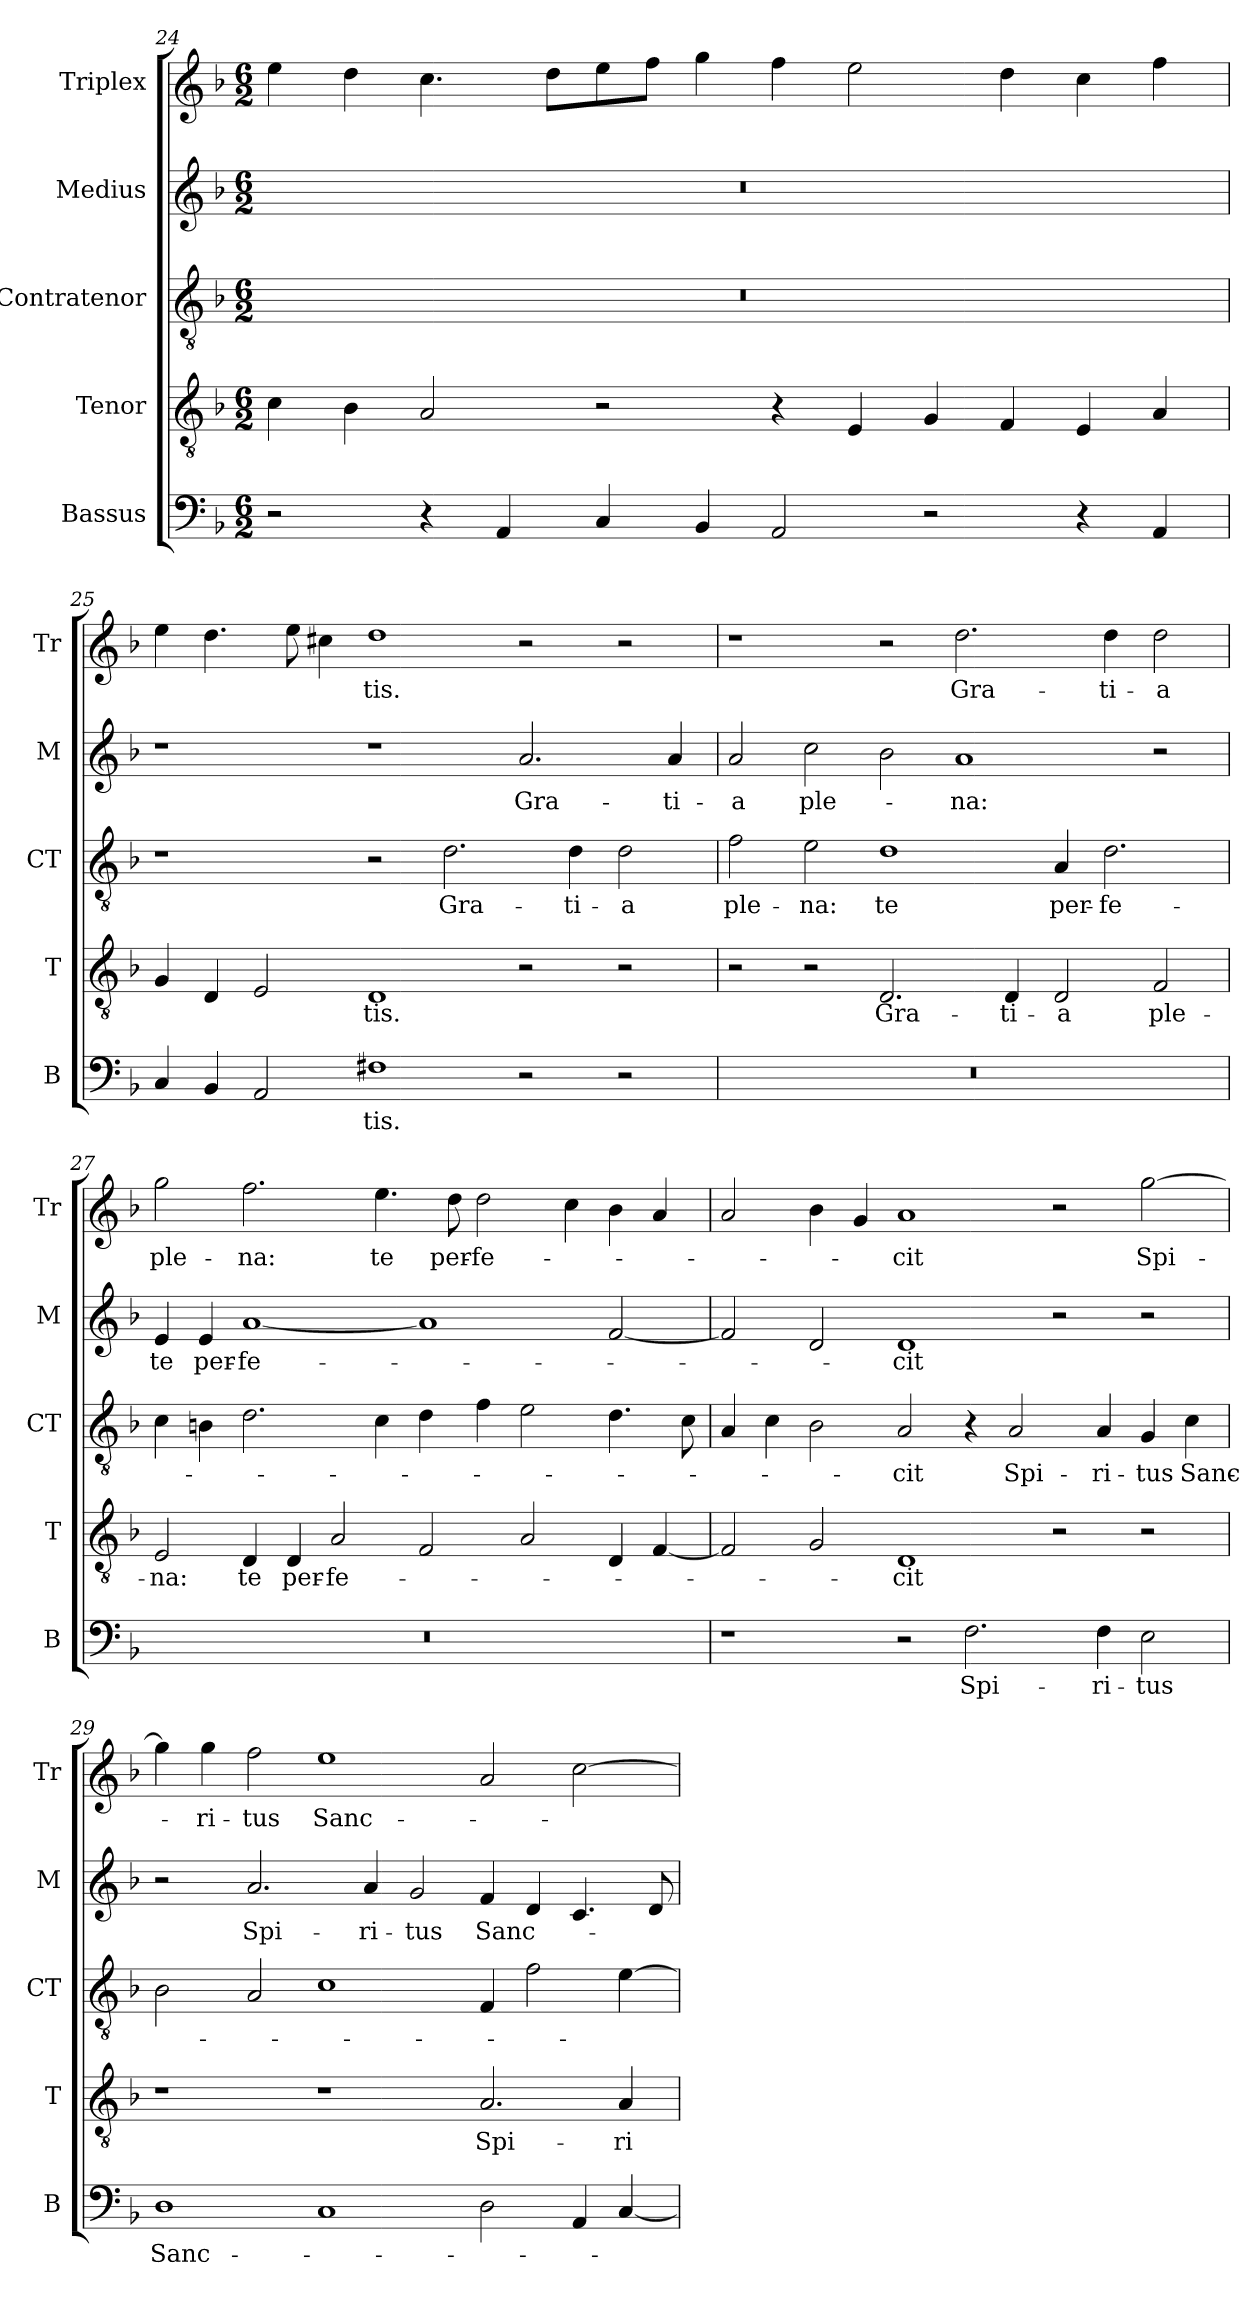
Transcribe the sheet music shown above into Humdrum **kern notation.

**kern	**text	**kern	**text	**kern	**text	**kern	**text	**kern	**text
*part5	*part5	*part4	*part4	*part3	*part3	*part2	*part2	*part1	*part1
*staff5	*staff5	*staff4	*staff4	*staff3	*staff3	*staff2	*staff2	*staff1	*staff1
*I"Bassus	*	*I"Tenor	*	*I"Contratenor	*	*I"Medius	*	*I"Triplex	*
*I'B	*	*I'T	*	*I'CT	*	*I'M	*	*I'Tr	*
*clefF4	*	*clefGv2	*	*clefGv2	*	*clefG2	*	*clefG2	*
*k[b-]	*	*k[b-]	*	*k[b-]	*	*k[b-]	*	*k[b-]	*
*F:	*	*F:	*	*F:	*	*F:	*	*F:	*
*M6/2	*	*M6/2	*	*M6/2	*	*M6/2	*	*M6/2	*
=24	=24	=24	=24	=24	=24	=24	=24	=24	=24
2r	.	4c\	.	0.r	.	0.r	.	4ee\	.
.	.	4B-\	.	.	.	.	.	4dd\	.
4r	.	2A/	.	.	.	.	.	4.cc\	.
4AA/	.	.	.	.	.	.	.	.	.
.	.	.	.	.	.	.	.	8dd\L	.
4C/	.	2r	.	.	.	.	.	8ee\	.
.	.	.	.	.	.	.	.	8ff\J	.
4BB-/	.	.	.	.	.	.	.	4gg\	.
2AA/	.	4r	.	.	.	.	.	4ff\	.
.	.	4E/	.	.	.	.	.	2ee\	.
2r	.	4G/	.	.	.	.	.	.	.
.	.	4F/	.	.	.	.	.	4dd\	.
4r	.	4E/	.	.	.	.	.	4cc\	.
4AA/	.	4A/	.	.	.	.	.	4ff\	.
!!LO:LB:g=z
=25	=25	=25	=25	=25	=25	=25	=25	=25	=25
4C/	.	4G/	.	1r	.	1r	.	4ee\	.
4BB-/	.	4D/	.	.	.	.	.	4.dd\	.
2AA/	.	2E/	.	.	.	.	.	.	.
.	.	.	.	.	.	.	.	8ee\	.
.	.	.	.	.	.	.	.	4cc#X\	.
!	!LO:LY:b	!	!	!	!	!	!	!	!
!	!	!	!LO:LY:b	!	!	!	!	!	!
!	!	!	!	!	!	!	!	!	!LO:LY:b
1F#X	-tis.	1D	-tis.	2r	.	1r	.	1dd	-tis.
!	!	!	!	!	!LO:LY:b	!	!	!	!
.	.	.	.	2.d\	Gra-	.	.	.	.
!	!	!	!	!	!	!	!LO:LY:b	!	!
2r	.	2r	.	.	.	2.a/	Gra-	2r	.
!	!	!	!	!	!LO:LY:b	!	!	!	!
.	.	.	.	4d\	-ti-	.	.	.	.
!	!	!	!	!	!LO:LY:b	!	!	!	!
2r	.	2r	.	2d\	-a	.	.	2r	.
!	!	!	!	!	!	!	!LO:LY:b	!	!
.	.	.	.	.	.	4a/	-ti-	.	.
=26	=26	=26	=26	=26	=26	=26	=26	=26	=26
!	!	!	!	!	!LO:LY:b	!	!	!	!
!	!	!	!	!	!	!	!LO:LY:b	!	!
0.r	.	2r	.	2f\	ple-	2a/	-a	1r	.
!	!	!	!	!	!LO:LY:b	!	!	!	!
!	!	!	!	!	!	!	!LO:LY:b	!	!
.	.	2r	.	2e\	-na:	2cc\	ple-	.	.
!	!	!	!LO:LY:b	!	!	!	!	!	!
!	!	!	!	!	!LO:LY:b	!	!	!	!
.	.	2.D/	Gra-	1d	te	2b-\	.	2r	.
!	!	!	!	!	!	!	!LO:LY:b	!	!
!	!	!	!	!	!	!	!	!	!LO:LY:b
.	.	.	.	.	.	1a	-na:	2.dd\	Gra-
!	!	!	!LO:LY:b	!	!	!	!	!	!
.	.	4D/	-ti-	.	.	.	.	.	.
!	!	!	!LO:LY:b	!	!	!	!	!	!
!	!	!	!	!	!LO:LY:b	!	!	!	!
.	.	2D/	-a	4A/	per-	.	.	.	.
!	!	!	!	!	!LO:LY:b	!	!	!	!
!	!	!	!	!	!	!	!	!	!LO:LY:b
.	.	.	.	2.d\	-fe-	.	.	4dd\	-ti-
!	!	!	!LO:LY:b	!	!	!	!	!	!
!	!	!	!	!	!	!	!	!	!LO:LY:b
.	.	2F/	ple-	.	.	2r	.	2dd\	-a
!!LO:PB:g=z
=27	=27	=27	=27	=27	=27	=27	=27	=27	=27
!	!	!	!LO:LY:b	!	!	!	!	!	!
!	!	!	!	!	!	!	!LO:LY:b	!	!
!	!	!	!	!	!	!	!	!	!LO:LY:b
0.r	.	2E/	-na:	4c\	.	4e/	te	2gg\	ple-
!	!	!	!	!	!	!	!LO:LY:b	!	!
.	.	.	.	4Bn\	.	4e/	per-	.	.
!	!	!	!LO:LY:b	!	!	!	!	!	!
!	!	!	!	!	!	!	!LO:LY:b	!	!
!	!	!	!	!	!	!	!	!	!LO:LY:b
.	.	4D/	te	2.d\	.	[1a	-fe-	2.ff\	-na:
!	!	!	!LO:LY:b	!	!	!	!	!	!
.	.	4D/	per-	.	.	.	.	.	.
!	!	!	!LO:LY:b	!	!	!	!	!	!
.	.	2A/	-fe-	.	.	.	.	.	.
!	!	!	!	!	!	!	!	!	!LO:LY:b
.	.	.	.	4c\	.	.	.	4.ee\	te
.	.	2F/	.	4d\	.	1a]	.	.	.
!	!	!	!	!	!	!	!	!	!LO:LY:b
.	.	.	.	.	.	.	.	8dd\	per-
!	!	!	!	!	!	!	!	!	!LO:LY:b
.	.	.	.	4f\	.	.	.	2dd\	-fe-
.	.	2A/	.	2e\	.	.	.	.	.
.	.	.	.	.	.	.	.	4cc\	.
.	.	4D/	.	4.d\	.	[2f/	.	4b-\	.
.	.	[4F/	.	.	.	.	.	4a/	.
.	.	.	.	8c\	.	.	.	.	.
=28	=28	=28	=28	=28	=28	=28	=28	=28	=28
1r	.	2F/]	.	4A/	.	2f/]	.	2a/	.
.	.	.	.	4c\	.	.	.	.	.
.	.	2G/	.	2B-\	.	2d/	.	4b-\	.
.	.	.	.	.	.	.	.	4g/	.
!	!	!	!LO:LY:b	!	!	!	!	!	!
!	!	!	!	!	!LO:LY:b	!	!	!	!
!	!	!	!	!	!	!	!LO:LY:b	!	!
!	!	!	!	!	!	!	!	!	!LO:LY:b
2r	.	1D	-cit	2A/	-cit	1d	-cit	1a	-cit
!	!LO:LY:b	!	!	!	!	!	!	!	!
2.F\	Spi-	.	.	4r	.	.	.	.	.
!	!	!	!	!	!LO:LY:b	!	!	!	!
.	.	.	.	2A/	Spi-	.	.	.	.
.	.	2r	.	.	.	2r	.	2r	.
!	!LO:LY:b	!	!	!	!	!	!	!	!
!	!	!	!	!	!LO:LY:b	!	!	!	!
4F\	-ri-	.	.	4A/	-ri-	.	.	.	.
!	!LO:LY:b	!	!	!	!	!	!	!	!
!	!	!	!	!	!LO:LY:b	!	!	!	!
!	!	!	!	!	!	!	!	!	!LO:LY:b
2E\	-tus	2r	.	4G/	-tus	2r	.	[2gg\	Spi-
!	!	!	!	!	!LO:LY:b	!	!	!	!
.	.	.	.	4c\	Sanc-	.	.	.	.
!!LO:LB:g=z
=29	=29	=29	=29	=29	=29	=29	=29	=29	=29
!	!LO:LY:b	!	!	!	!	!	!	!	!
1D	Sanc-	1r	.	2B-\	.	2r	.	4gg\]	.
!	!	!	!	!	!	!	!	!	!LO:LY:b
.	.	.	.	.	.	.	.	4gg\	-ri-
!	!	!	!	!	!	!	!LO:LY:b	!	!
!	!	!	!	!	!	!	!	!	!LO:LY:b
.	.	.	.	2A/	.	2.a/	Spi-	2ff\	-tus
!	!	!	!	!	!	!	!	!	!LO:LY:b
1C	.	1r	.	1c	.	.	.	1ee	Sanc-
!	!	!	!	!	!	!	!LO:LY:b	!	!
.	.	.	.	.	.	4a/	-ri-	.	.
!	!	!	!	!	!	!	!LO:LY:b	!	!
.	.	.	.	.	.	2g/	-tus	.	.
!	!	!	!LO:LY:b	!	!	!	!	!	!
!	!	!	!	!	!	!	!LO:LY:b	!	!
2D\	.	2.A/	Spi-	4F/	.	4f/	Sanc-	2a/	.
.	.	.	.	2f\	.	4d/	.	.	.
4AA/	.	.	.	.	.	4.c/	.	[2cc\	.
!	!	!	!LO:LY:b	!	!	!	!	!	!
[4C/	.	4A/	-ri-	[4e\	.	.	.	.	.
.	.	.	.	.	.	8d/	.	.	.
=	=	=	=	=	=	=	=	=	=
*-	*-	*-	*-	*-	*-	*-	*-	*-	*-
